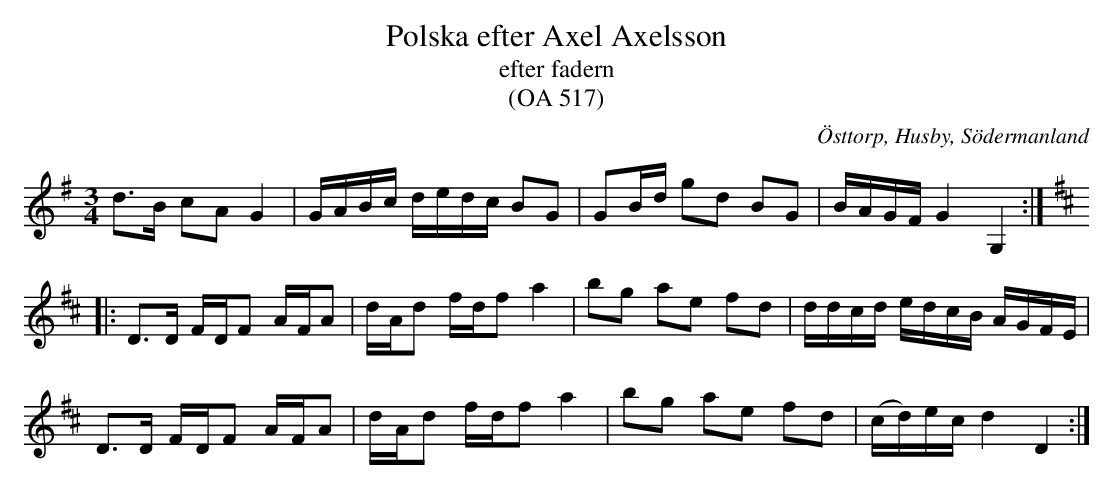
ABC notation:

X:1
T:Polska efter Axel Axelsson
T:efter fadern
T:(OA 517)
O:Östtorp, Husby, Södermanland
M:3/4
L:1/4
Q:90
K:G
d/>B/ c/A/ G | G/4A/4B/4c/4 d/4e/4d/4c/4 B/G/ | G/B/4d/4 g/d/ B/G/ | B/4A/4G/4F/4 G G, ::
[K:D] D/>D/ F/4D/4F/ A/4F/4A/ | d/4A/4d/ f/4d/4f/ a | b/g/ a/e/ f/d/ | d/4d/4c/4d/4 e/4d/4c/4B/4 A/4G/4F/4E/4 |
D/>D/ F/4D/4F/ A/4F/4A/ | d/4A/4d/ f/4d/4f/ a | b/g/ a/e/ f/d/ | (c/4d/4)e/4c/4 d D :|
